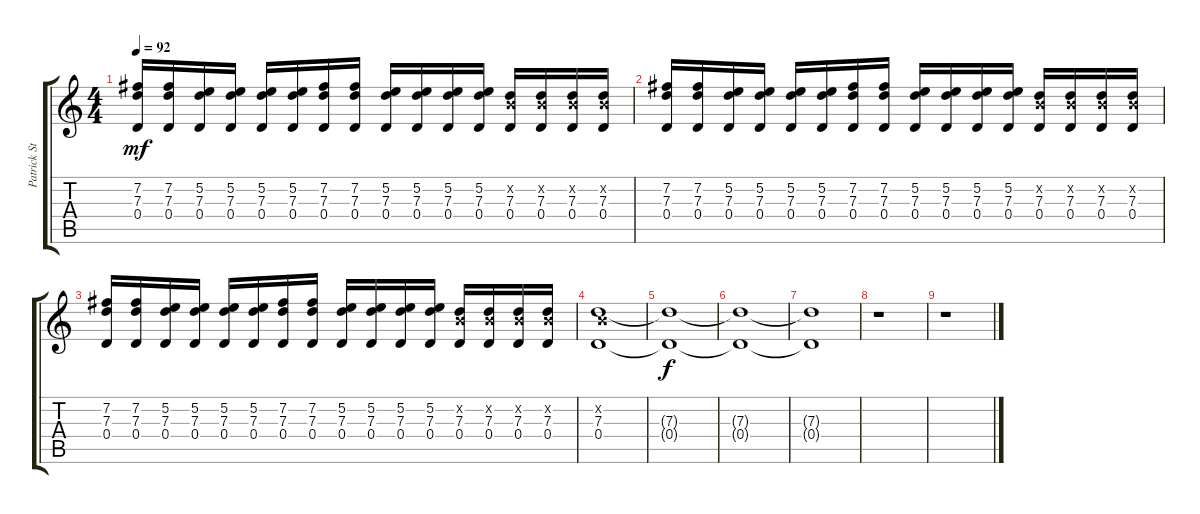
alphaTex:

\track ("Patrick Stump" "Patrick St") {instrument distortionguitar}
\staff {score tabs}
\tuning (E4 B3 G3 D3 A2 D2) {hide}
\ts (4 4)
\tempo 92
\clef g2
\ks c
(7.2 7.3 0.4).16{dy mf} (7.2 7.3 0.4).16 (5.2 7.3 0.4).16 (5.2 7.3 0.4).16 (5.2 7.3 0.4).16 (5.2 7.3 0.4).16 (7.2 7.3 0.4).16 (7.2 7.3 0.4).16 (5.2 7.3 0.4).16 (5.2 7.3 0.4).16 (5.2 7.3 0.4).16 (5.2 7.3 0.4).16 (0.2{x} 7.3 0.4).16 (0.2{x} 7.3 0.4).16 (0.2{x} 7.3 0.4).16 (0.2{x} 7.3 0.4).16 |
(7.2 7.3 0.4).16 (7.2 7.3 0.4).16 (5.2 7.3 0.4).16 (5.2 7.3 0.4).16 (5.2 7.3 0.4).16 (5.2 7.3 0.4).16 (7.2 7.3 0.4).16 (7.2 7.3 0.4).16 (5.2 7.3 0.4).16 (5.2 7.3 0.4).16 (5.2 7.3 0.4).16 (5.2 7.3 0.4).16 (0.2{x} 7.3 0.4).16 (0.2{x} 7.3 0.4).16 (0.2{x} 7.3 0.4).16 (0.2{x} 7.3 0.4).16 |
(7.2 7.3 0.4).16 (7.2 7.3 0.4).16 (5.2 7.3 0.4).16 (5.2 7.3 0.4).16 (5.2 7.3 0.4).16 (5.2 7.3 0.4).16 (7.2 7.3 0.4).16 (7.2 7.3 0.4).16 (5.2 7.3 0.4).16 (5.2 7.3 0.4).16 (5.2 7.3 0.4).16 (5.2 7.3 0.4).16 (0.2{x} 7.3 0.4).16 (0.2{x} 7.3 0.4).16 (0.2{x} 7.3 0.4).16 (0.2{x} 7.3 0.4).16 |
(0.2{x} 7.3 0.4).1{volume 0} |
(7.3{t} 0.4{t}).1{dy f} |
(7.3{t} 0.4{t}).1 |
(7.3{t} 0.4{t}).1 |
r.1 |
r.1
